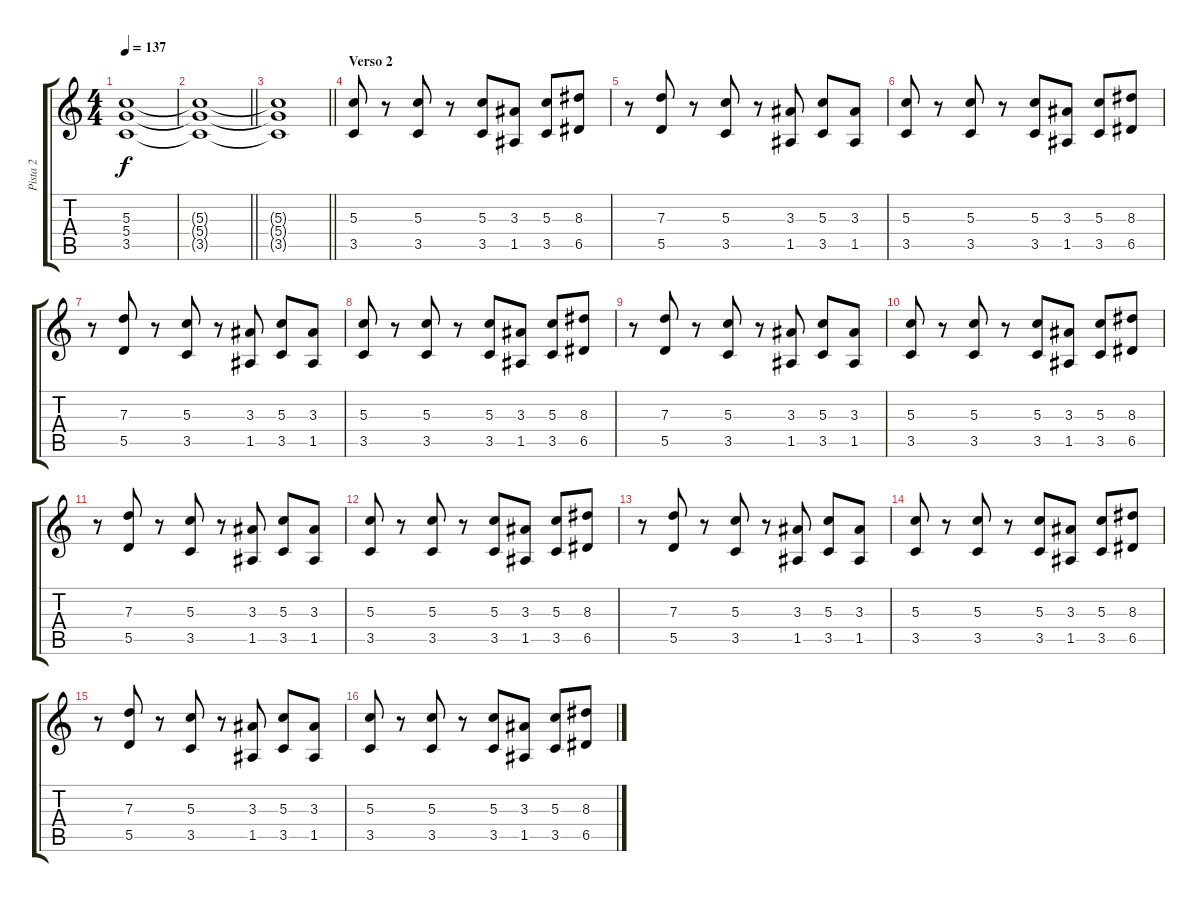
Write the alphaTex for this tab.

\track ("Pista 2" "Pista 2") {instrument distortionguitar}
\staff {score tabs}
\tuning (E4 B3 G3 D3 A2 E2) {hide}
\ts (4 4)
\tempo 137
\clef g2
\ks c
(5.3 5.4 3.5).1{dy f} |
\barLineRight lightlight
(5.3{t} 5.4{t} 3.5{t}).1 |
\barLineRight lightlight
(5.3{t} 5.4{t} 3.5{t}).1 |
\section ("" "Verso 2")
(5.3 3.5).8{volume 10} r.8 (5.3 3.5).8 r.8 (5.3 3.5).8 (3.3 1.5).8 (5.3 3.5).8 (8.3 6.5).8 |
r.8 (7.3 5.5).8 r.8 (5.3 3.5).8 r.8 (3.3 1.5).8 (5.3 3.5).8 (3.3 1.5).8 |
(5.3 3.5).8 r.8 (5.3 3.5).8 r.8 (5.3 3.5).8 (3.3 1.5).8 (5.3 3.5).8 (8.3 6.5).8 |
r.8 (7.3 5.5).8 r.8 (5.3 3.5).8 r.8 (3.3 1.5).8 (5.3 3.5).8 (3.3 1.5).8 |
(5.3 3.5).8 r.8 (5.3 3.5).8 r.8 (5.3 3.5).8 (3.3 1.5).8 (5.3 3.5).8 (8.3 6.5).8 |
r.8 (7.3 5.5).8 r.8 (5.3 3.5).8 r.8 (3.3 1.5).8 (5.3 3.5).8 (3.3 1.5).8 |
(5.3 3.5).8 r.8 (5.3 3.5).8 r.8 (5.3 3.5).8 (3.3 1.5).8 (5.3 3.5).8 (8.3 6.5).8 |
r.8 (7.3 5.5).8 r.8 (5.3 3.5).8 r.8 (3.3 1.5).8 (5.3 3.5).8 (3.3 1.5).8 |
(5.3 3.5).8 r.8 (5.3 3.5).8 r.8 (5.3 3.5).8 (3.3 1.5).8 (5.3 3.5).8 (8.3 6.5).8 |
r.8 (7.3 5.5).8 r.8 (5.3 3.5).8 r.8 (3.3 1.5).8 (5.3 3.5).8 (3.3 1.5).8 |
(5.3 3.5).8 r.8 (5.3 3.5).8 r.8 (5.3 3.5).8 (3.3 1.5).8 (5.3 3.5).8 (8.3 6.5).8 |
r.8 (7.3 5.5).8 r.8 (5.3 3.5).8 r.8 (3.3 1.5).8 (5.3 3.5).8 (3.3 1.5).8 |
(5.3 3.5).8 r.8 (5.3 3.5).8 r.8 (5.3 3.5).8 (3.3 1.5).8 (5.3 3.5).8 (8.3 6.5).8
